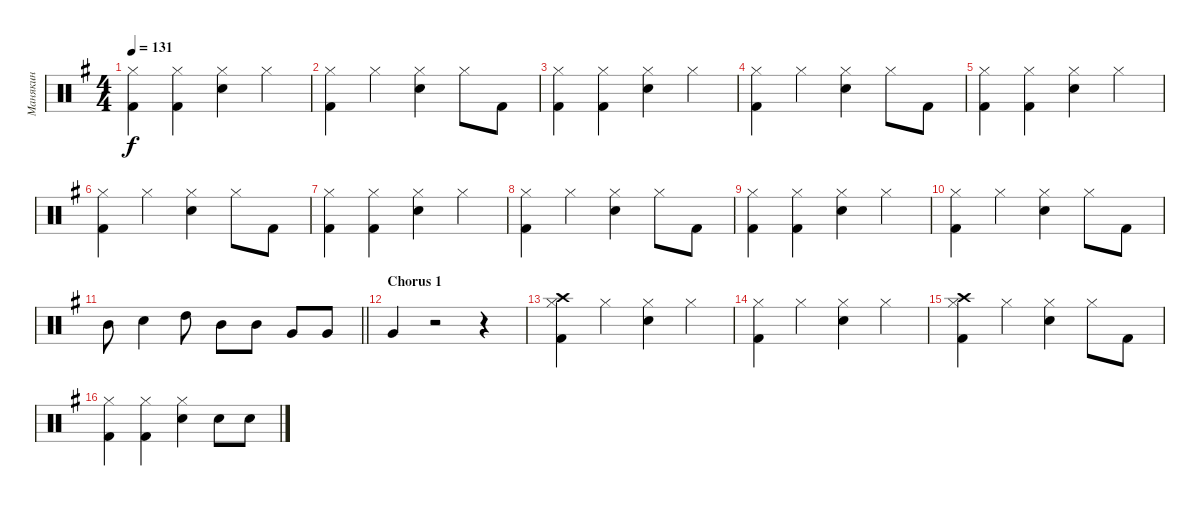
\track ("Манякин" "Манякин") {instrument percussion}
\staff {score}
\articulation defaults
\ts (4 4)
\tempo 131
\clef neutral
\ks g
("Hi-Hat (closed)" "Kick (hit) 2").4{dy f} ("Hi-Hat (closed)" "Kick (hit) 2").4 ("Hi-Hat (closed)" "Snare (hit) 2").4 "Hi-Hat (closed)".4 |
("Hi-Hat (closed)" "Kick (hit) 2").4 "Hi-Hat (closed)".4 ("Hi-Hat (closed)" "Snare (hit) 2").4 "Hi-Hat (closed)".8 "Kick (hit) 2".8 |
("Hi-Hat (closed)" "Kick (hit) 2").4 ("Hi-Hat (closed)" "Kick (hit) 2").4 ("Hi-Hat (closed)" "Snare (hit) 2").4 "Hi-Hat (closed)".4 |
("Hi-Hat (closed)" "Kick (hit) 2").4 "Hi-Hat (closed)".4 ("Hi-Hat (closed)" "Snare (hit) 2").4 "Hi-Hat (closed)".8 "Kick (hit) 2".8 |
("Hi-Hat (closed)" "Kick (hit) 2").4 ("Hi-Hat (closed)" "Kick (hit) 2").4 ("Hi-Hat (closed)" "Snare (hit) 2").4 "Hi-Hat (closed)".4 |
("Hi-Hat (closed)" "Kick (hit) 2").4 "Hi-Hat (closed)".4 ("Hi-Hat (closed)" "Snare (hit) 2").4 "Hi-Hat (closed)".8 "Kick (hit) 2".8 |
("Hi-Hat (closed)" "Kick (hit) 2").4 ("Hi-Hat (closed)" "Kick (hit) 2").4 ("Hi-Hat (closed)" "Snare (hit) 2").4 "Hi-Hat (closed)".4 |
("Hi-Hat (closed)" "Kick (hit) 2").4 "Hi-Hat (closed)".4 ("Hi-Hat (closed)" "Snare (hit) 2").4 "Hi-Hat (closed)".8 "Kick (hit) 2".8 |
("Hi-Hat (closed)" "Kick (hit) 2").4 ("Hi-Hat (closed)" "Kick (hit) 2").4 ("Hi-Hat (closed)" "Snare (hit) 2").4 "Hi-Hat (closed)".4 |
("Hi-Hat (closed)" "Kick (hit) 2").4 "Hi-Hat (closed)".4 ("Hi-Hat (closed)" "Snare (hit) 2").4 "Hi-Hat (closed)".8 "Kick (hit) 2".8 |
\barLineRight lightlight "Mid Tom (hit)".8 "Snare (hit) 2".4 "High Tom (hit)".8 "Mid Tom (hit)".8 "Mid Tom (hit)".8 "Very Low Tom (hit)".8 "Very Low Tom (hit)".8
|
\section ("" "Chorus 1")
"Very Low Tom (hit)".4 r.2 r.4 |
("Hi-Hat (closed)" "Crash high (hit)" "Kick (hit) 2").4 "Hi-Hat (closed)".4 ("Hi-Hat (closed)" "Snare (hit) 2").4 "Hi-Hat (closed)".4 |
("Hi-Hat (closed)" "Kick (hit) 2").4 "Hi-Hat (closed)".4 ("Hi-Hat (closed)" "Snare (hit) 2").4 "Hi-Hat (closed)".4 |
("Hi-Hat (closed)" "Kick (hit) 2" "Crash high (hit)").4 "Hi-Hat (closed)".4 ("Hi-Hat (closed)" "Snare (hit) 2").4 "Hi-Hat (closed)".8 "Kick (hit) 2".8 |
("Hi-Hat (closed)" "Kick (hit) 2").4 ("Hi-Hat (closed)" "Kick (hit) 2").4 ("Hi-Hat (closed)" "Snare (hit) 2").4 "Snare (hit) 2".8 "Snare (hit) 2".8
